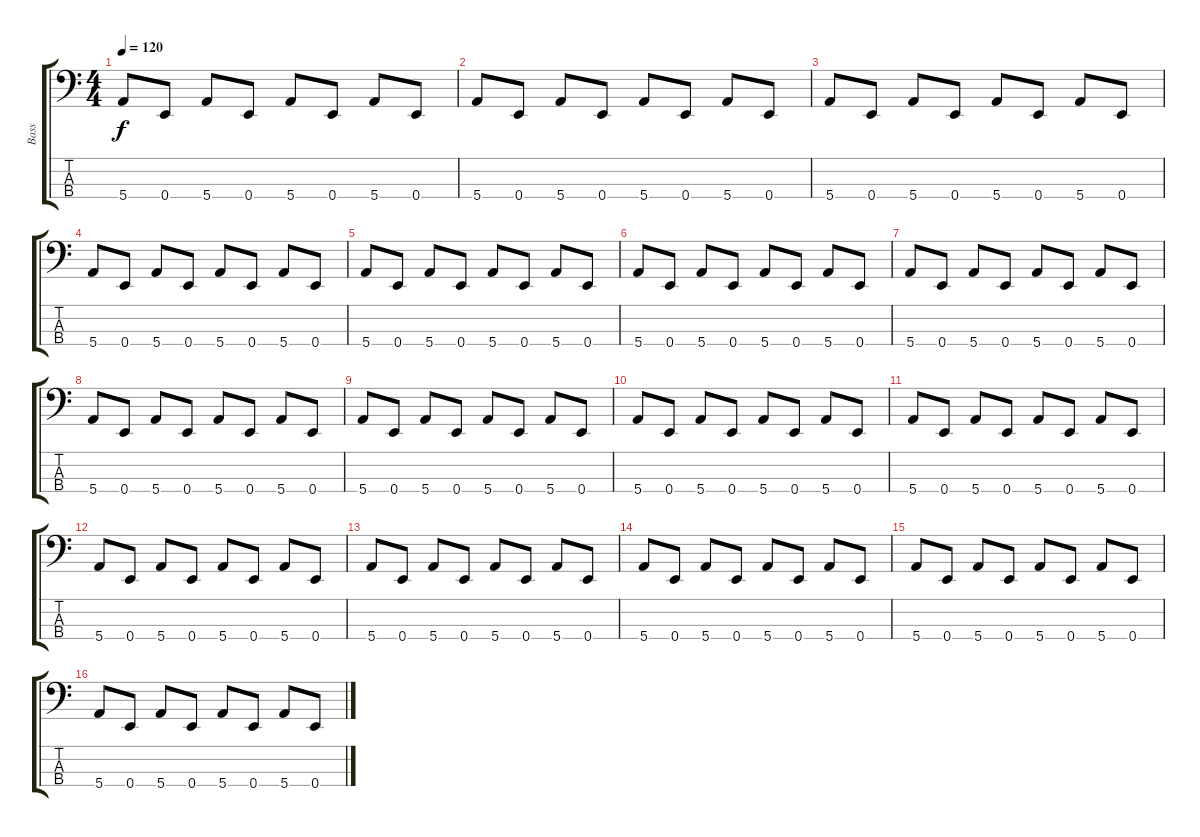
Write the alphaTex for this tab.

\track ("Bass" "Bass") {instrument electricbassfinger}
\staff {score tabs}
\tuning (G2 D2 A1 E1) {hide}
\ts (4 4)
\tempo 120
\clef f4
\ks c
5.4.8{dy f volume 16} 0.4.8 5.4.8 0.4.8 5.4.8 0.4.8 5.4.8 0.4.8 |
5.4.8{volume 16} 0.4.8 5.4.8 0.4.8 5.4.8 0.4.8 5.4.8 0.4.8 |
5.4.8{volume 16} 0.4.8 5.4.8 0.4.8 5.4.8 0.4.8 5.4.8 0.4.8 |
5.4.8{volume 16} 0.4.8 5.4.8 0.4.8 5.4.8 0.4.8 5.4.8 0.4.8 |
5.4.8{volume 16} 0.4.8 5.4.8 0.4.8 5.4.8 0.4.8 5.4.8 0.4.8 |
5.4.8{volume 16} 0.4.8 5.4.8 0.4.8 5.4.8 0.4.8 5.4.8 0.4.8 |
5.4.8{volume 16} 0.4.8 5.4.8 0.4.8 5.4.8 0.4.8 5.4.8 0.4.8 |
5.4.8{volume 16} 0.4.8 5.4.8 0.4.8 5.4.8 0.4.8 5.4.8 0.4.8 |
5.4.8{volume 16} 0.4.8 5.4.8 0.4.8 5.4.8 0.4.8 5.4.8 0.4.8 |
5.4.8{volume 16} 0.4.8 5.4.8 0.4.8 5.4.8 0.4.8 5.4.8 0.4.8 |
5.4.8{volume 16} 0.4.8 5.4.8 0.4.8 5.4.8 0.4.8 5.4.8 0.4.8 |
5.4.8{volume 16} 0.4.8 5.4.8 0.4.8 5.4.8 0.4.8 5.4.8 0.4.8 |
5.4.8{volume 16} 0.4.8 5.4.8 0.4.8 5.4.8 0.4.8 5.4.8 0.4.8 |
5.4.8{volume 16} 0.4.8 5.4.8 0.4.8 5.4.8 0.4.8 5.4.8 0.4.8 |
5.4.8{volume 16} 0.4.8 5.4.8 0.4.8 5.4.8 0.4.8 5.4.8 0.4.8 |
5.4.8{volume 16} 0.4.8 5.4.8 0.4.8 5.4.8 0.4.8 5.4.8 0.4.8
